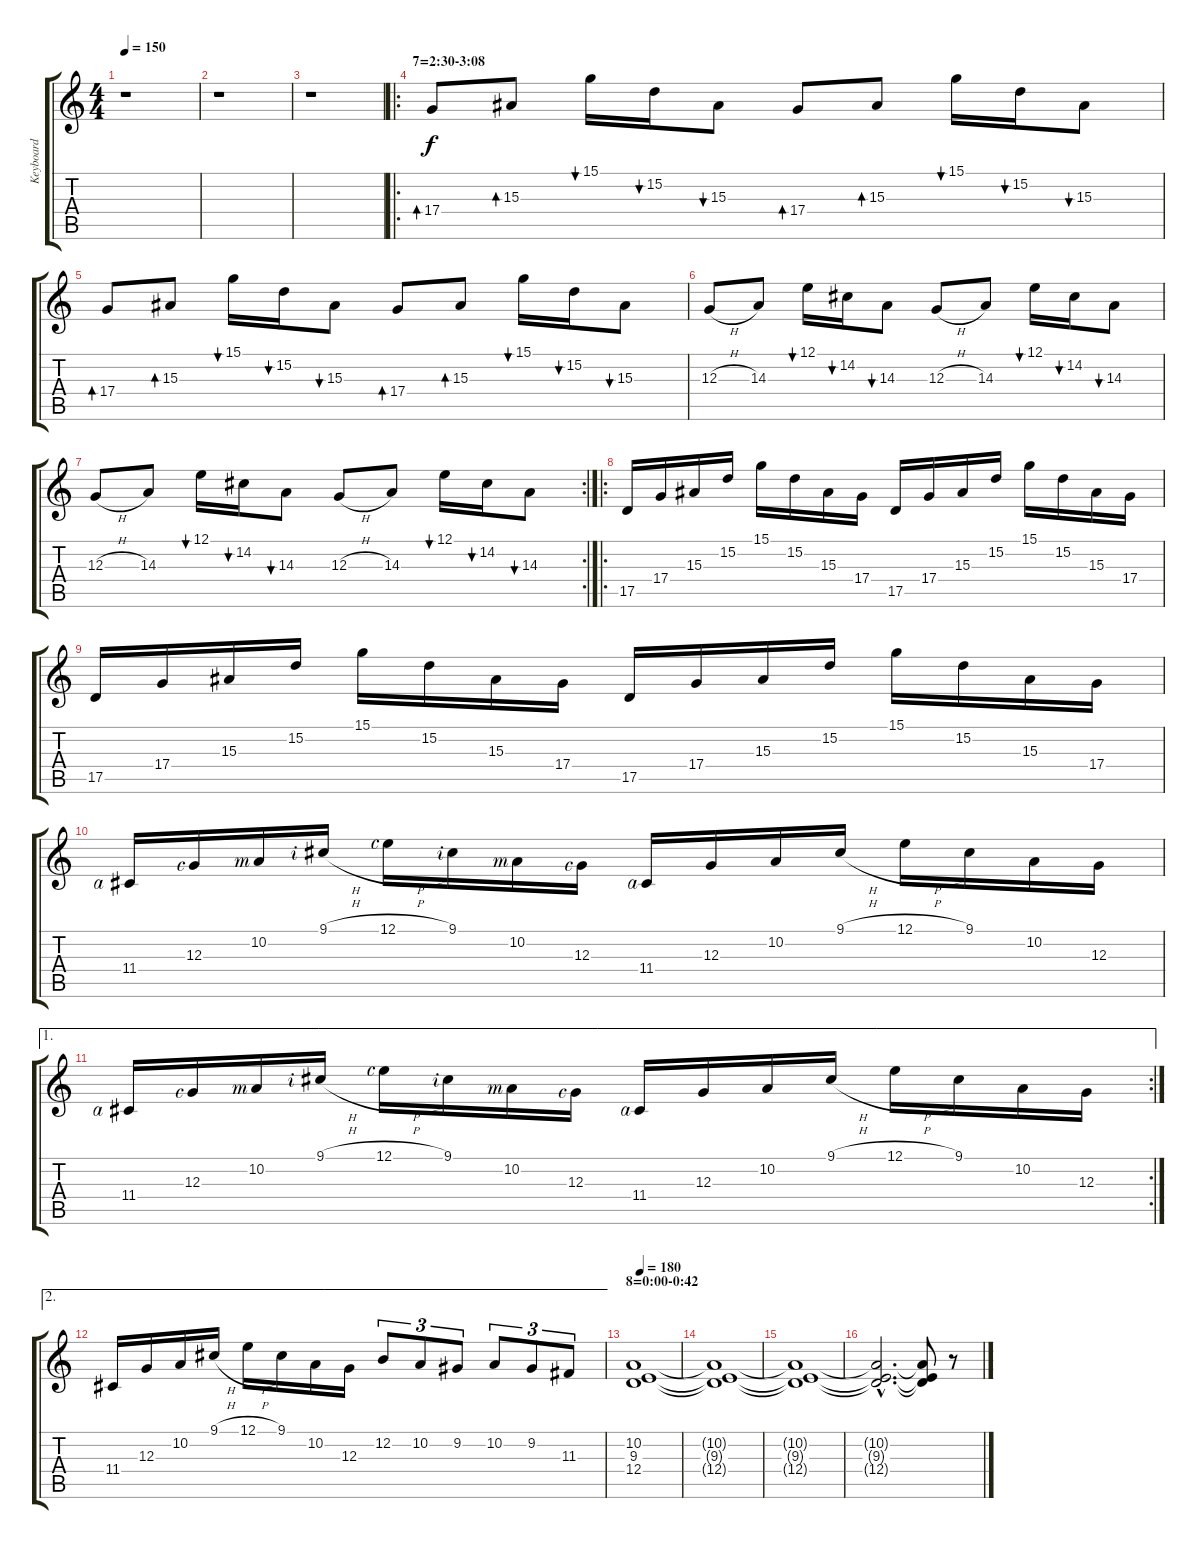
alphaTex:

\track ("Keyboard" "Keyboard") {instrument stringensemble1}
\staff {score tabs}
\tuning (E4 B3 G3 D3 A2 E2) {hide}
\ts (4 4)
\tempo 150
\clef g2
\ks c
r.1{dy f} |
r.1 |
r.1 |
\ro
\section ("" "7=2:30-3:08")
17.4.8{bd 60 volume 12 instrument stringensemble1} 15.3.8{bd 60} 15.1.16{bu 60} 15.2.16{bu 60} 15.3.8{bu 60} 17.4.8{bd 60} 15.3.8{bd 60} 15.1.16{bu 60} 15.2.16{bu 60} 15.3.8{bu 60} |
17.4.8{bd 60} 15.3.8{bd 60} 15.1.16{bu 60} 15.2.16{bu 60} 15.3.8{bu 60} 17.4.8{bd 60} 15.3.8{bd 60} 15.1.16{bu 60} 15.2.16{bu 60} 15.3.8{bu 60} |
12.3{h}.8 14.3.8 12.1.16{bu 60} 14.2.16{bu 60} 14.3.8{bu 60} 12.3{h}.8 14.3.8 12.1.16{bu 60} 14.2.16{bu 60} 14.3.8{bu 60} |
\rc 2
12.3{h}.8 14.3.8 12.1.16{bu 60} 14.2.16{bu 60} 14.3.8{bu 60} 12.3{h}.8 14.3.8 12.1.16{bu 60} 14.2.16{bu 60} 14.3.8{bu 60} |
\ro
17.5.16 17.4.16 15.3.16 15.2.16 15.1.16 15.2.16 15.3.16 17.4.16 17.5.16 17.4.16 15.3.16 15.2.16 15.1.16 15.2.16 15.3.16 17.4.16 |
17.5.16 17.4.16 15.3.16 15.2.16 15.1.16 15.2.16 15.3.16 17.4.16 17.5.16 17.4.16 15.3.16 15.2.16 15.1.16 15.2.16 15.3.16 17.4.16 |
11.4{rf 4}.16 12.3{rf 5}.16 10.2{rf 3}.16 9.1{h rf 2}.16 12.1{h rf 5}.16 9.1{rf 2}.16 10.2{rf 3}.16 12.3{rf 5}.16 11.4{rf 4}.16 12.3.16 10.2.16 9.1{h}.16 12.1{h}.16 9.1.16 10.2.16 12.3.16 |
\ae 1
\rc 2
11.4{rf 4}.16 12.3{rf 5}.16 10.2{rf 3}.16 9.1{h rf 2}.16 12.1{h rf 5}.16 9.1{rf 2}.16 10.2{rf 3}.16 12.3{rf 5}.16 11.4{rf 4}.16 12.3.16 10.2.16 9.1{h}.16 12.1{h}.16 9.1.16 10.2.16 12.3.16 |
\ae 2
11.4.16 12.3.16 10.2.16 9.1{h}.16 12.1{h}.16 9.1.16 10.2.16 12.3.16 12.2.8{tu (3 2)} 10.2.8{tu (3 2)} 9.2.8{tu (3 2)} 10.2.8{tu (3 2)} 9.2.8{tu (3 2)} 11.3.8{tu (3 2)} |
\section ("" "8=0:00-0:42")
\tempo 180
(10.2 9.3 12.4).1 |
(10.2{t} 9.3{t} 12.4{t}).1 |
(10.2{t} 9.3{t} 12.4{t}).1 |
(10.2{hac t} 9.3{hac t} 12.4{hac t}).2{d} (10.2{t} 9.3{t} 12.4{t}).8 r.8
